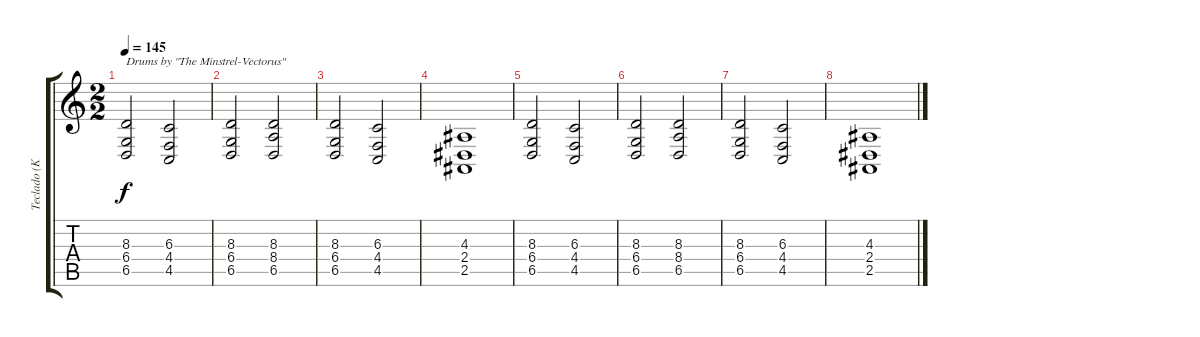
\track ("Teclado (Keyboard)" "Teclado (K") {instrument pad5bowed}
\staff {score tabs}
\tuning (Eb4 Bb3 Gb3 Db3 Ab2 Eb2) {hide}
\ts (2 2)
\tempo 145
\clef g2
\ks c
(8.3 6.4 6.5).2{txt "Drums by \"The Minstrel-Vectorus\"" dy f instrument pad5bowed} (6.3 4.4 4.5).2 |
(8.3 6.4 6.5).2 (8.3 8.4 6.5).2 |
(8.3 6.4 6.5).2 (6.3 4.4 4.5).2 |
(4.3 2.4 2.5).1 |
(8.3 6.4 6.5).2 (6.3 4.4 4.5).2 |
(8.3 6.4 6.5).2 (8.3 8.4 6.5).2 |
(8.3 6.4 6.5).2 (6.3 4.4 4.5).2 |
(4.3 2.4 2.5).1
